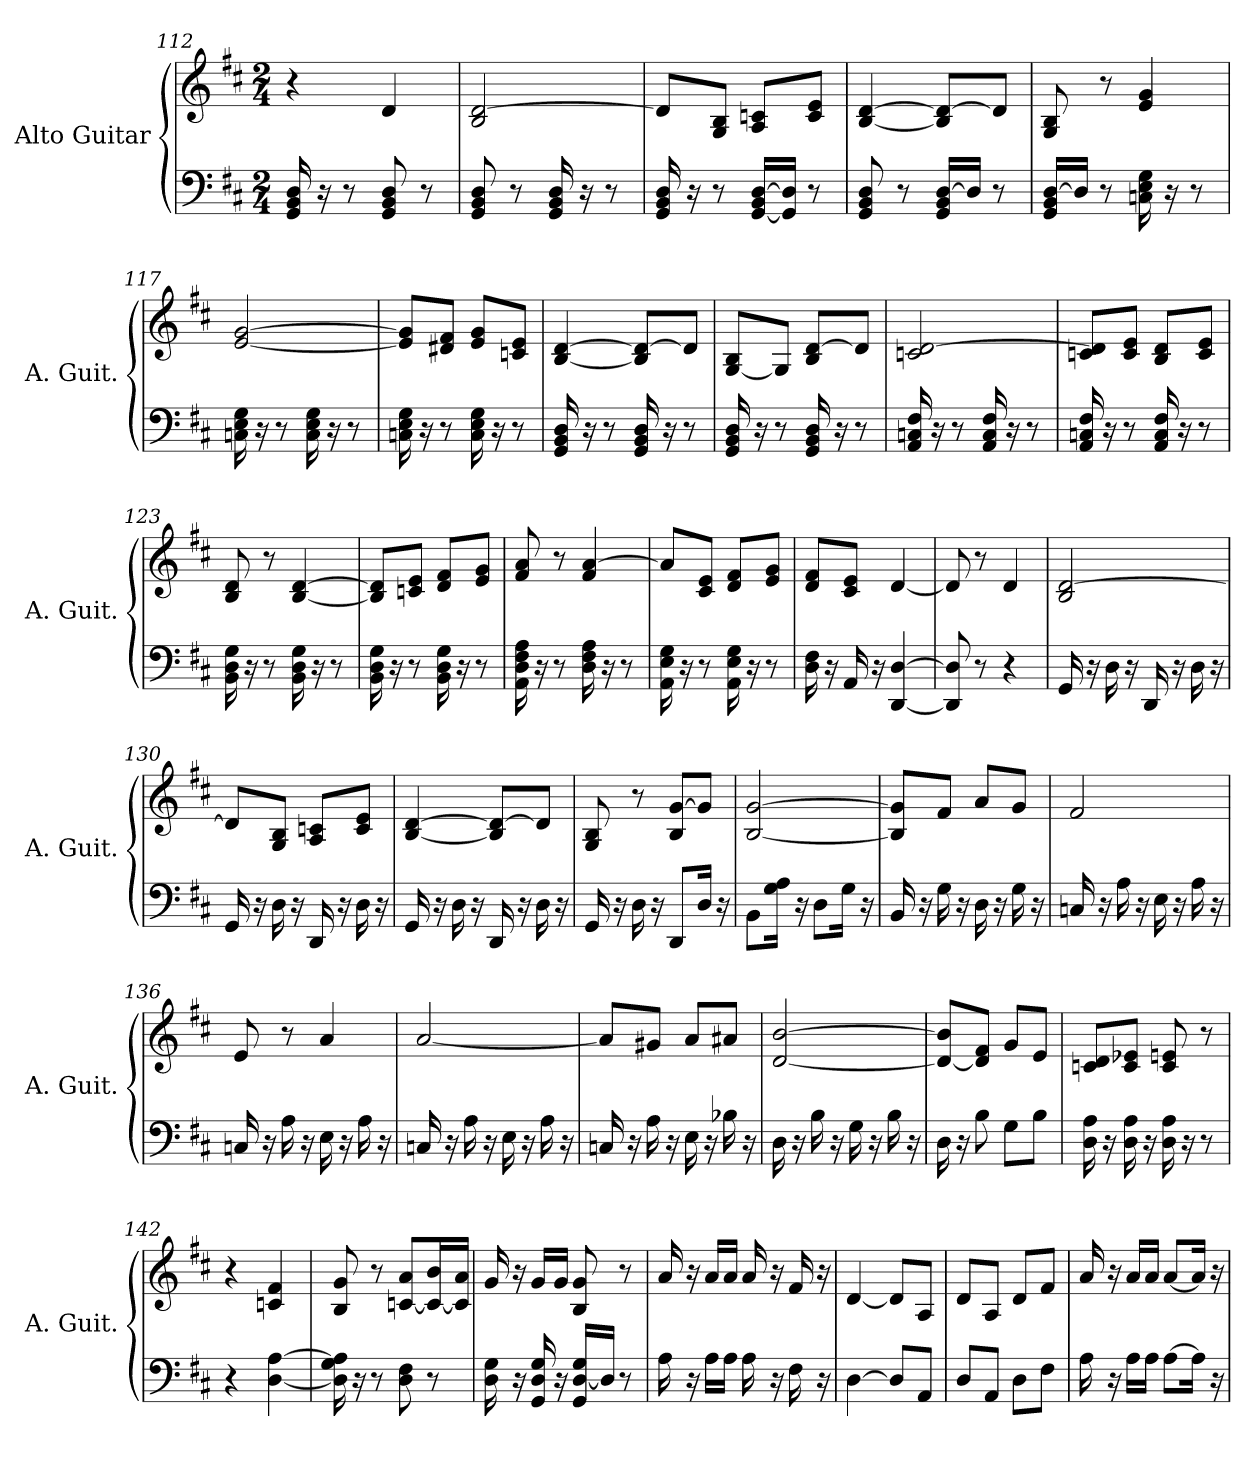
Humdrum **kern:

**kern	**kern
*part1	*part1
*staff2	*staff1
*I"Alto Guitar	*
*I'A. Guit.	*
*clefF4	*clefG2
*k[f#c#]	*k[f#c#]
*M2/4	*M2/4
=112	=112
16GG/ 16BB/ 16D/	4r
16r	.
8r	.
8GG/ 8BB/ 8D/	4d/
8r	.
=113	=113
8GG/ 8BB/ 8D/	2B/ [2d/
8r	.
16GG/ 16BB/ 16D/	.
16r	.
8r	.
=114	=114
16GG/ 16BB/ 16D/	8d/L]
16r	.
8r	8G/ 8B/J
[16GG/ 16BB/ [16D/LL	8A/ 8cn/L
16GG/] 16D/]JJ	.
8r	8c/ 8e/J
=115	=115
8GG/ 8BB/ 8D/	[4B/ [4d/
8r	.
16GG/ 16BB/ [16D/LL	8B/] 8d/_L
16D/JJ]	.
8r	8d/J]
!!LO:LB:g=z
=116	=116
16GG/ 16BB/ [16D/LL	8G/ 8B/
16D/JJ]	.
8r	8r
16Cn\ 16E\ 16G\	4e/ 4g/
16r	.
8r	.
=117	=117
16Cn\ 16E\ 16G\	[2e/ [2g/
16r	.
8r	.
16C\ 16E\ 16G\	.
16r	.
8r	.
=118	=118
16Cn\ 16E\ 16G\	8e/] 8g/]L
16r	.
8r	8d#X/ 8f#/J
16C\ 16E\ 16G\	8e/ 8g/L
16r	.
8r	8cn/ 8e/J
=119	=119
16GG/ 16BB/ 16D/	[4B/ [4d/
16r	.
8r	.
16GG/ 16BB/ 16D/	8B/] 8d/_L
16r	.
8r	8d/J]
=120	=120
16GG/ 16BB/ 16D/	[8G/ 8B/L
16r	.
8r	8G/J]
16GG/ 16BB/ 16D/	8B/ [8d/L
16r	.
8r	8d/J]
=121	=121
16AA/ 16Cn/ 16F#/	2cn/ [2d/
16r	.
8r	.
16AA/ 16C/ 16F#/	.
16r	.
8r	.
!!LO:LB:g=z
=122	=122
16AA/ 16Cn/ 16F#/	8cn/ 8d/]L
16r	.
8r	8c/ 8e/J
16AA/ 16C/ 16F#/	8B/ 8d/L
16r	.
8r	8c/ 8e/J
=123	=123
16BB\ 16D\ 16G\	8B/ 8d/
16r	.
8r	8r
16BB\ 16D\ 16G\	[4B/ [4d/
16r	.
8r	.
=124	=124
16BB\ 16D\ 16G\	8B/] 8d/]L
16r	.
8r	8cn/ 8e/J
16BB\ 16D\ 16G\	8d/ 8f#/L
16r	.
8r	8e/ 8g/J
=125	=125
16AA\ 16D\ 16F#\ 16A\	8f#/ 8a/
16r	.
8r	8r
16D\ 16F#\ 16A\	4f#/ [4a/
16r	.
8r	.
=126	=126
16AA\ 16E\ 16G\	8a/L]
16r	.
8r	8c#/ 8e/J
16AA\ 16E\ 16G\	8d/ 8f#/L
16r	.
8r	8e/ 8g/J
=127	=127
16D\ 16F#\	8d/ 8f#/L
16r	.
16AA/	8c#/ 8e/J
16r	.
[4DD/ [4D/	[4d/
!!LO:LB:g=z
=128	=128
8DD/] 8D/]	8d/]
8r	8r
4r	4d/
=129	=129
16GG/	2B/ [2d/
16r	.
16D\	.
16r	.
16DD/	.
16r	.
16D\	.
16r	.
=130	=130
16GG/	8d/L]
16r	.
16D\	8G/ 8B/J
16r	.
16DD/	8A/ 8cn/L
16r	.
16D\	8c/ 8e/J
16r	.
=131	=131
16GG/	[4B/ [4d/
16r	.
16D\	.
16r	.
16DD/	8B/] 8d/_L
16r	.
16D\	8d/J]
16r	.
=132	=132
16GG/	8G/ 8B/
16r	.
16D\	8r
16r	.
8DD/L	8B/ [8g/L
16D/Jk	8g/J]
16r	.
!!LO:LB:g=z
=133	=133
8BB\L	[2B/ [2g/
16G\ 16A\Jk	.
16r	.
8D\L	.
16G\Jk	.
16r	.
=134	=134
16BB/	8B/] 8g/]L
16r	.
16G\	8f#/J
16r	.
16D\	8a/L
16r	.
16G\	8g/J
16r	.
=135	=135
16Cn/	2f#/
16r	.
16A\	.
16r	.
16E\	.
16r	.
16A\	.
16r	.
=136	=136
16Cn/	8e/
16r	.
16A\	8r
16r	.
16E\	4a/
16r	.
16A\	.
16r	.
=137	=137
16Cn/	[2a/
16r	.
16A\	.
16r	.
16E\	.
16r	.
16A\	.
16r	.
!!LO:PB:g=z
=138	=138
16Cn/	8a/L]
16r	.
16A\	8g#X/J
16r	.
16E\	8a/L
16r	.
16B-X\	8a#X/J
16r	.
=139	=139
16D\	[2d/ [2b/
16r	.
16B\	.
16r	.
16G\	.
16r	.
16B\	.
16r	.
=140	=140
16D\	8d/_ 8b/]L
16r	.
8B\	8d/] 8f#/J
8G\L	8g/L
8B\J	8e/J
=141	=141
16D\ 16A\	8cn/ 8d/L
16r	.
16D\ 16A\	8c/ 8e-X/J
16r	.
16D\ 16A\	8c/ 8en/
16r	.
8r	8r
=142	=142
4r	4r
[4D\ [4A\	4cn/ 4f#/
=143	=143
16D\] 16G\ 16A\]	8B/ 8g/
16r	.
8r	8r
8D\ 8F#\	[8cn/ 8a/L
8r	16c/_ 16b/L
.	16c/] 16a/JJ
!!LO:LB:g=z
=144	=144
16D\ 16G\	16g/
16r	16r
16GG/ 16D/ 16G/	16g/LL
16r	16g/JJ
16GG/ [16D/ 16G/LL	8B/ 8g/
16D/JJ]	.
8r	8r
=145	=145
16A\	16a/
16r	16r
16A\LL	16a/LL
16A\JJ	16a/JJ
16A\	16a/
16r	16r
16F#\	16f#/
16r	16r
=146	=146
[4D\	[4d/
8D/L]	8d/L]
8AA/J	8A/J
=147	=147
8D/L	8d/L
8AA/J	8A/J
8D\L	8d/L
8F#\J	8f#/J
=148	=148
16A\	16a/
16r	16r
16A\LL	16a/LL
16A\JJ	16a/JJ
[8A\L	[8a/L
16A\Jk]	16a/Jk]
16r	16r
=	=
*-	*-
